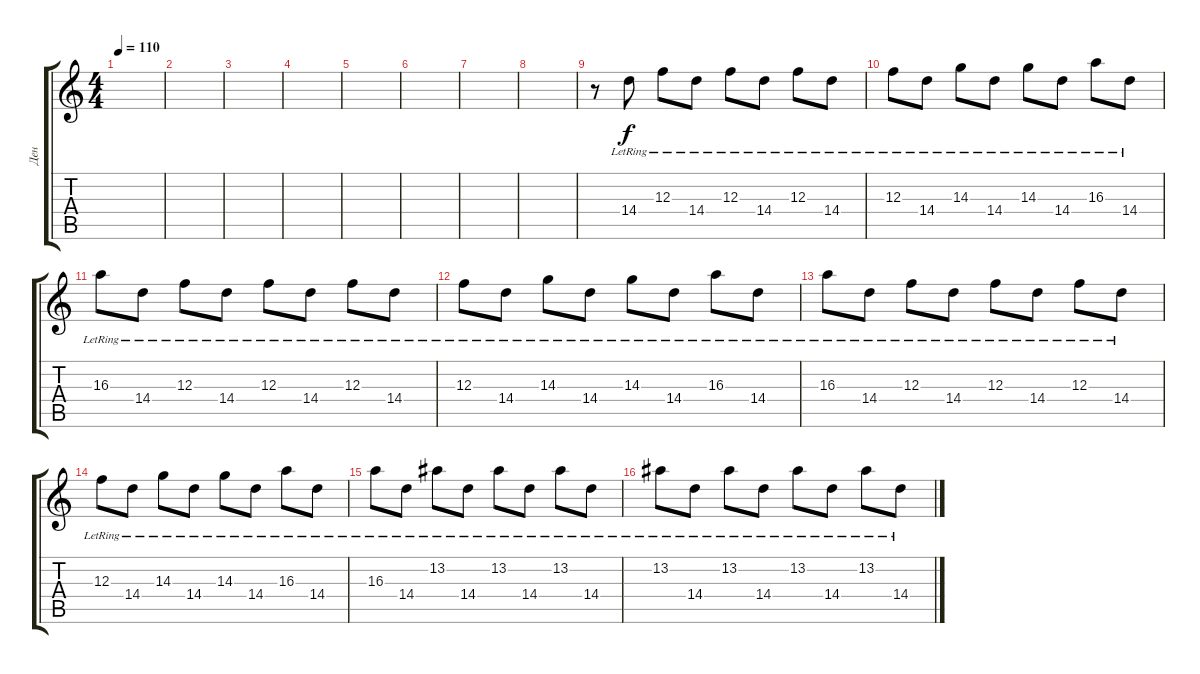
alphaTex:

\track ("Ден" "Ден") {instrument overdrivenguitar}
\staff {score tabs}
\tuning (D4 A3 F3 C3 G2 C2) {hide}
\ts (4 4)
\tempo 110
\clef g2
\ks c
|
|
|
|
|
|
|
|
r.8 14.4{lr}.8 12.3{lr}.8 14.4{lr}.8 12.3{lr}.8 14.4{lr}.8 12.3{lr}.8 14.4{lr}.8 |
12.3{lr}.8 14.4{lr}.8 14.3{lr}.8 14.4{lr}.8 14.3{lr}.8 14.4{lr}.8 16.3{lr}.8 14.4{lr}.8 |
16.3{lr}.8 14.4{lr}.8 12.3{lr}.8 14.4{lr}.8 12.3{lr}.8 14.4{lr}.8 12.3{lr}.8 14.4{lr}.8 |
12.3{lr}.8 14.4{lr}.8 14.3{lr}.8 14.4{lr}.8 14.3{lr}.8 14.4{lr}.8 16.3{lr}.8 14.4{lr}.8 |
16.3{lr}.8 14.4{lr}.8 12.3{lr}.8 14.4{lr}.8 12.3{lr}.8 14.4{lr}.8 12.3{lr}.8 14.4{lr}.8 |
12.3{lr}.8 14.4{lr}.8 14.3{lr}.8 14.4{lr}.8 14.3{lr}.8 14.4{lr}.8 16.3{lr}.8 14.4{lr}.8 |
16.3{lr}.8 14.4{lr}.8 13.2{lr}.8 14.4{lr}.8 13.2{lr}.8 14.4{lr}.8 13.2{lr}.8 14.4{lr}.8 |
13.2{lr}.8 14.4{lr}.8 13.2{lr}.8 14.4{lr}.8 13.2{lr}.8 14.4{lr}.8 13.2{lr}.8 14.4{lr}.8
